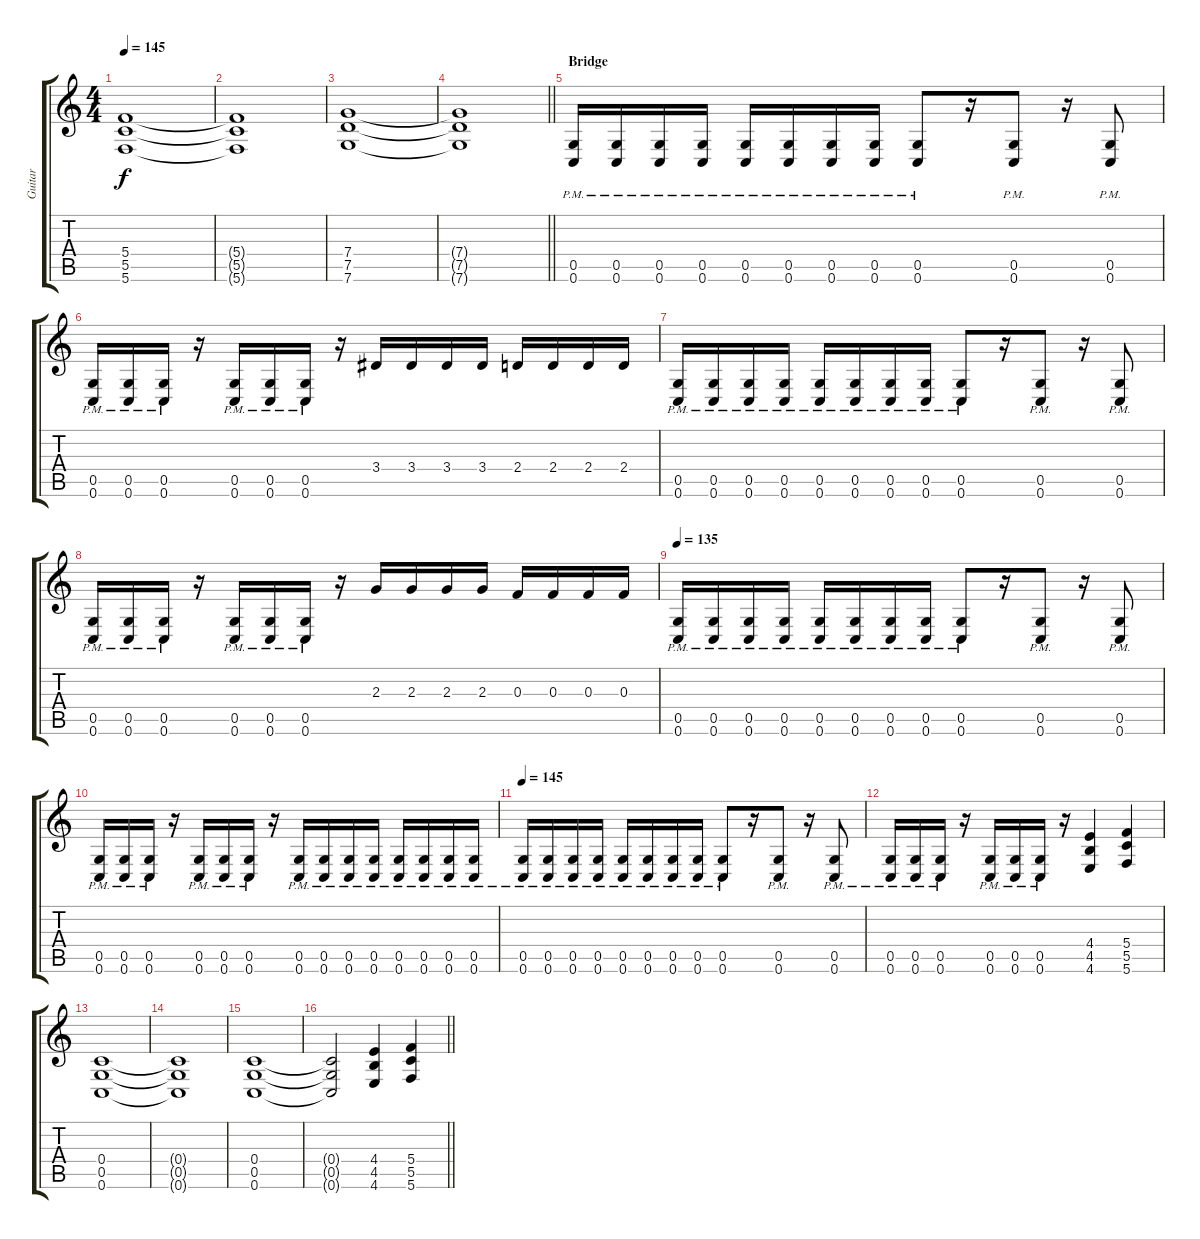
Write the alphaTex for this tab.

\track ("Guitar" "Guitar") {instrument distortionguitar}
\staff {score tabs}
\tuning (D4 A3 F3 C3 G2 C2) {hide}
\ts (4 4)
\tempo 145
\clef g2
\ks c
(5.4 5.5 5.6).1{dy f} |
(5.4{t} 5.5{t} 5.6{t}).1 |
(7.4 7.5 7.6).1 |
\barLineRight lightlight
(7.4{t} 7.5{t} 7.6{t}).1 |
\section ("" "Bridge")
(0.5{pm} 0.6{pm}).16 (0.5{pm} 0.6{pm}).16 (0.5{pm} 0.6{pm}).16 (0.5{pm} 0.6{pm}).16 (0.5{pm} 0.6{pm}).16 (0.5{pm} 0.6{pm}).16 (0.5{pm} 0.6{pm}).16 (0.5{pm} 0.6{pm}).16 (0.5{pm} 0.6{pm}).8 r.16 (0.5{pm} 0.6{pm}).8 r.16 (0.5{pm} 0.6{pm}).8 |
(0.5{pm} 0.6{pm}).16 (0.5{pm} 0.6{pm}).16 (0.5{pm} 0.6{pm}).16 r.16 (0.5{pm} 0.6{pm}).16 (0.5{pm} 0.6{pm}).16 (0.5{pm} 0.6{pm}).16 r.16 3.4.16 3.4.16 3.4.16 3.4.16 2.4.16 2.4.16 2.4.16 2.4.16 |
(0.5{pm} 0.6{pm}).16 (0.5{pm} 0.6{pm}).16 (0.5{pm} 0.6{pm}).16 (0.5{pm} 0.6{pm}).16 (0.5{pm} 0.6{pm}).16 (0.5{pm} 0.6{pm}).16 (0.5{pm} 0.6{pm}).16 (0.5{pm} 0.6{pm}).16 (0.5{pm} 0.6{pm}).8 r.16 (0.5{pm} 0.6{pm}).8 r.16 (0.5{pm} 0.6{pm}).8 |
(0.5{pm} 0.6{pm}).16 (0.5{pm} 0.6{pm}).16 (0.5{pm} 0.6{pm}).16 r.16 (0.5{pm} 0.6{pm}).16 (0.5{pm} 0.6{pm}).16 (0.5{pm} 0.6{pm}).16 r.16 2.3.16 2.3.16 2.3.16 2.3.16 0.3.16 0.3.16 0.3.16 0.3.16 |
\tempo 135
(0.5{pm} 0.6{pm}).16 (0.5{pm} 0.6{pm}).16 (0.5{pm} 0.6{pm}).16 (0.5{pm} 0.6{pm}).16 (0.5{pm} 0.6{pm}).16 (0.5{pm} 0.6{pm}).16 (0.5{pm} 0.6{pm}).16 (0.5{pm} 0.6{pm}).16 (0.5{pm} 0.6{pm}).8 r.16 (0.5{pm} 0.6{pm}).8 r.16 (0.5{pm} 0.6{pm}).8 |
(0.5{pm} 0.6{pm}).16 (0.5{pm} 0.6{pm}).16 (0.5{pm} 0.6{pm}).16 r.16 (0.5{pm} 0.6{pm}).16 (0.5{pm} 0.6{pm}).16 (0.5{pm} 0.6{pm}).16 r.16 (0.5{pm} 0.6{pm}).16 (0.5{pm} 0.6{pm}).16 (0.5{pm} 0.6{pm}).16 (0.5{pm} 0.6{pm}).16 (0.5{pm} 0.6{pm}).16 (0.5{pm} 0.6{pm}).16 (0.5{pm} 0.6{pm}).16 (0.5{pm} 0.6{pm}).16 |
\tempo 145
(0.5{pm} 0.6{pm}).16 (0.5{pm} 0.6{pm}).16 (0.5{pm} 0.6{pm}).16 (0.5{pm} 0.6{pm}).16 (0.5{pm} 0.6{pm}).16 (0.5{pm} 0.6{pm}).16 (0.5{pm} 0.6{pm}).16 (0.5{pm} 0.6{pm}).16 (0.5{pm} 0.6{pm}).8 r.16 (0.5{pm} 0.6{pm}).8 r.16 (0.5{pm} 0.6{pm}).8 |
(0.5{pm} 0.6{pm}).16 (0.5{pm} 0.6{pm}).16 (0.5{pm} 0.6{pm}).16 r.16 (0.5{pm} 0.6{pm}).16 (0.5{pm} 0.6{pm}).16 (0.5{pm} 0.6{pm}).16 r.16 (4.4 4.5 4.6).4 (5.4 5.5 5.6).4 |
(0.4 0.5 0.6).1 |
(0.4{t} 0.5{t} 0.6{t}).1 |
(0.4 0.5 0.6).1 |
\barLineRight lightlight
(0.4{t} 0.5{t} 0.6{t}).2 (4.4 4.5 4.6).4 (5.4 5.5 5.6).4
